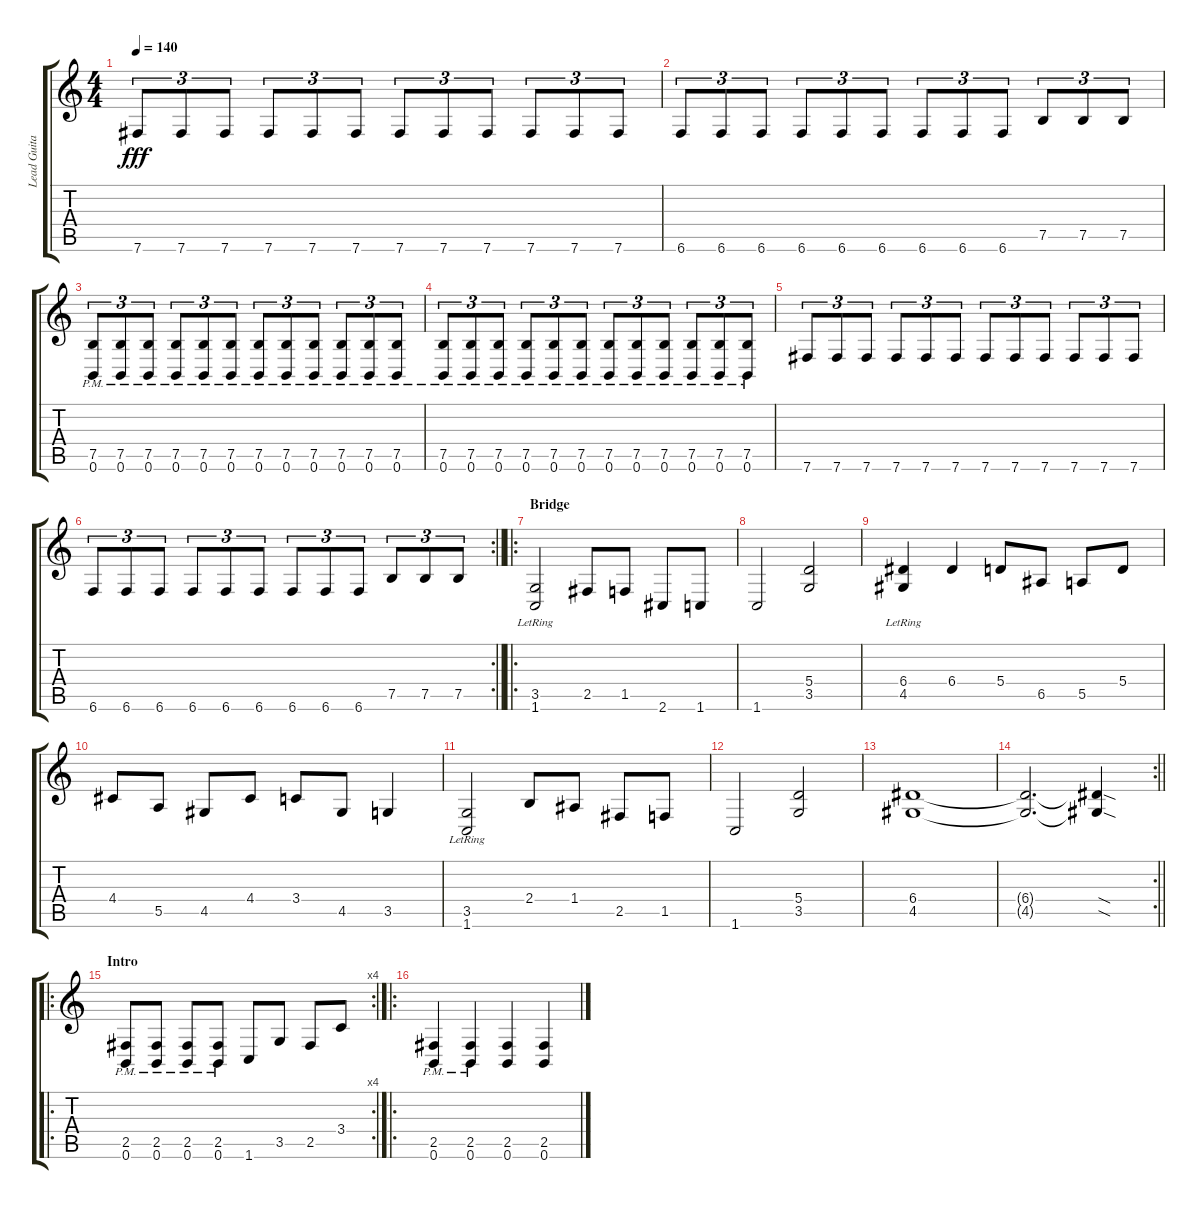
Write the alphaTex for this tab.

\track ("Lead Guitar" "Lead Guita") {instrument distortionguitar}
\staff {score tabs}
\tuning (B3 Gb3 D3 A2 E2 B1) {hide}
\ts (4 4)
\tempo 140
\clef g2
\ks c
7.6.8{tu (3 2) dy fff} 7.6.8{tu (3 2)} 7.6.8{tu (3 2)} 7.6.8{tu (3 2)} 7.6.8{tu (3 2)} 7.6.8{tu (3 2)} 7.6.8{tu (3 2)} 7.6.8{tu (3 2)} 7.6.8{tu (3 2)} 7.6.8{tu (3 2)} 7.6.8{tu (3 2)} 7.6.8{tu (3 2)} |
6.6.8{tu (3 2)} 6.6.8{tu (3 2)} 6.6.8{tu (3 2)} 6.6.8{tu (3 2)} 6.6.8{tu (3 2)} 6.6.8{tu (3 2)} 6.6.8{tu (3 2)} 6.6.8{tu (3 2)} 6.6.8{tu (3 2)} 7.5.8{tu (3 2)} 7.5.8{tu (3 2)} 7.5.8{tu (3 2)} |
(7.5{pm} 0.6{pm}).8{tu (3 2)} (7.5{pm} 0.6{pm}).8{tu (3 2)} (7.5{pm} 0.6{pm}).8{tu (3 2)} (7.5{pm} 0.6{pm}).8{tu (3 2)} (7.5{pm} 0.6{pm}).8{tu (3 2)} (7.5{pm} 0.6{pm}).8{tu (3 2)} (7.5{pm} 0.6{pm}).8{tu (3 2)} (7.5{pm} 0.6{pm}).8{tu (3 2)} (7.5{pm} 0.6{pm}).8{tu (3 2)} (7.5{pm} 0.6{pm}).8{tu (3 2)} (7.5{pm} 0.6{pm}).8{tu (3 2)} (7.5{pm} 0.6{pm}).8{tu (3 2)} |
(7.5{pm} 0.6{pm}).8{tu (3 2)} (7.5{pm} 0.6{pm}).8{tu (3 2)} (7.5{pm} 0.6{pm}).8{tu (3 2)} (7.5{pm} 0.6{pm}).8{tu (3 2)} (7.5{pm} 0.6{pm}).8{tu (3 2)} (7.5{pm} 0.6{pm}).8{tu (3 2)} (7.5{pm} 0.6{pm}).8{tu (3 2)} (7.5{pm} 0.6{pm}).8{tu (3 2)} (7.5{pm} 0.6{pm}).8{tu (3 2)} (7.5{pm} 0.6{pm}).8{tu (3 2)} (7.5{pm} 0.6{pm}).8{tu (3 2)} (7.5{pm} 0.6{pm}).8{tu (3 2)} |
7.6.8{tu (3 2)} 7.6.8{tu (3 2)} 7.6.8{tu (3 2)} 7.6.8{tu (3 2)} 7.6.8{tu (3 2)} 7.6.8{tu (3 2)} 7.6.8{tu (3 2)} 7.6.8{tu (3 2)} 7.6.8{tu (3 2)} 7.6.8{tu (3 2)} 7.6.8{tu (3 2)} 7.6.8{tu (3 2)} |
\rc 2
\barLineRight lightlight
6.6.8{tu (3 2)} 6.6.8{tu (3 2)} 6.6.8{tu (3 2)} 6.6.8{tu (3 2)} 6.6.8{tu (3 2)} 6.6.8{tu (3 2)} 6.6.8{tu (3 2)} 6.6.8{tu (3 2)} 6.6.8{tu (3 2)} 7.5.8{tu (3 2)} 7.5.8{tu (3 2)} 7.5.8{tu (3 2)} |
\ro
\section ("" "Bridge")
(3.5{lr} 1.6{lr}).2 2.5.8 1.5.8 2.6.8 1.6.8 |
1.6.2 (5.4 3.5).2 |
(6.4{lr} 4.5{lr}).4 6.4.4 5.4.8 6.5.8 5.5.8 5.4.8 |
4.4.8 5.5.8 4.5.8 4.4.8 3.4.8 4.5.8 3.5.4 |
(3.5{lr} 1.6{lr}).2 2.4.8 1.4.8 2.5.8 1.5.8 |
1.6.2 (5.4 3.5).2 |
(6.4 4.5).1 |
\rc 2
\barLineRight lightlight
(6.4{t} 4.5{t}).2{d} (6.4{sod t} 4.5{sod t}).4 |
\ro
\rc 4
\section ("" "Intro")
(2.5{pm} 0.6{pm}).8 (2.5{pm} 0.6{pm}).8 (2.5{pm} 0.6{pm}).8 (2.5{pm} 0.6{pm}).8 1.6.8 3.5.8 2.5.8 3.4.8 |
\ro
(2.5{pm} 0.6{pm}).4 (2.5{pm} 0.6{pm}).4 (2.5 0.6).4 (2.5 0.6).4
